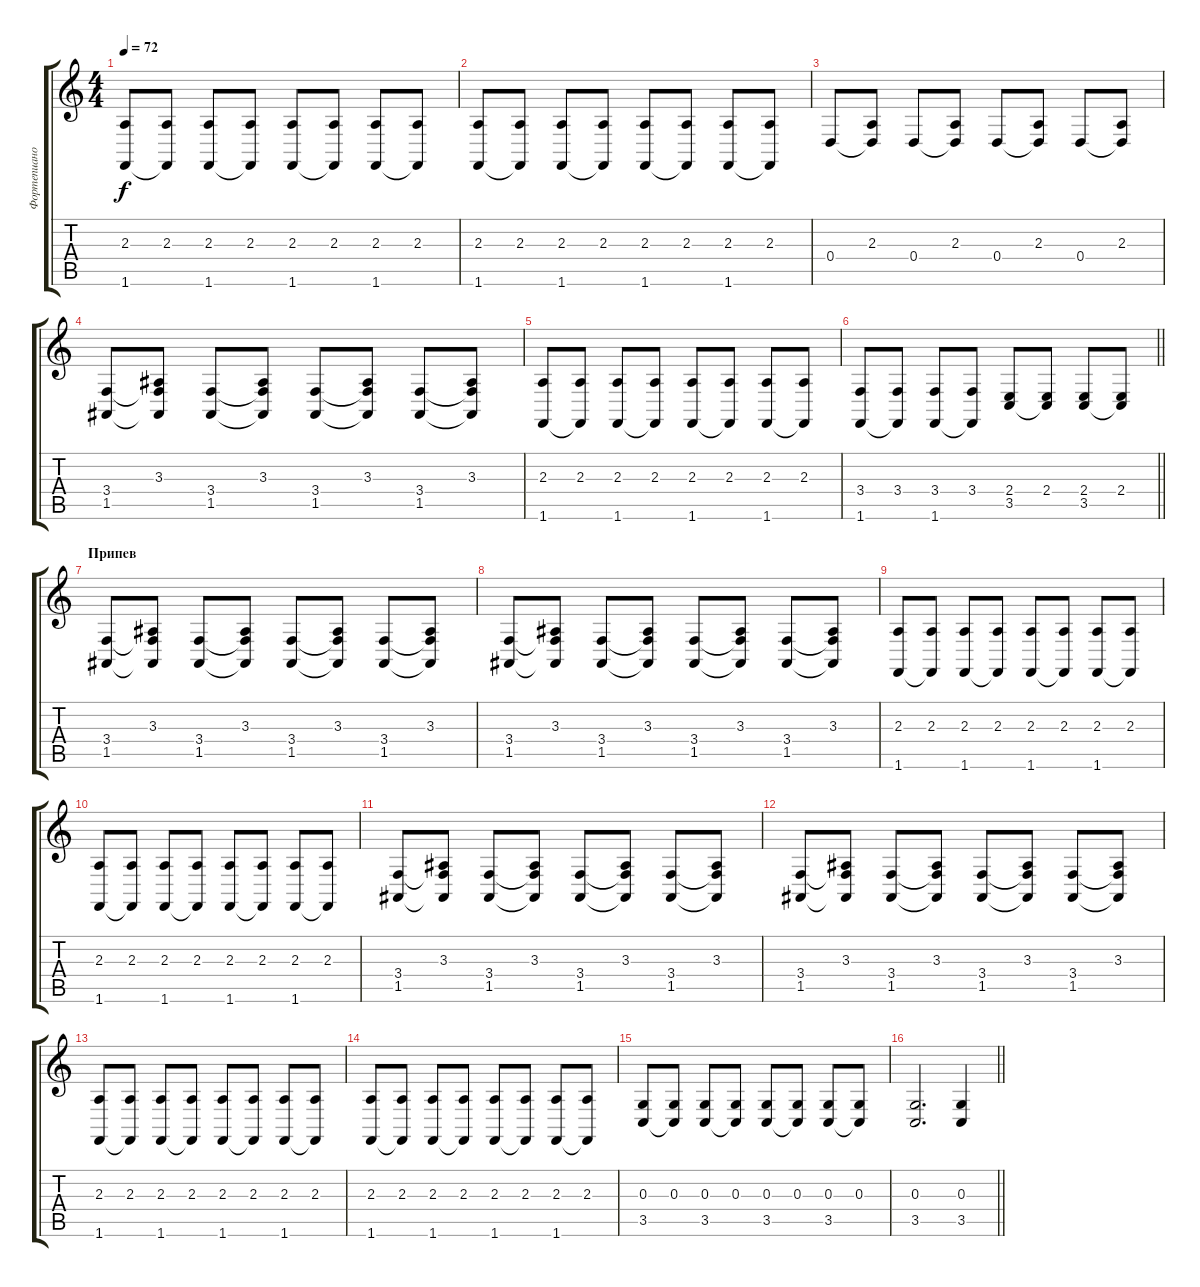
\track ("Фортепиано (л.р.)" "Фортепиано") {instrument acousticgrandpiano}
\staff {score tabs}
\tuning (E4 B3 G3 D3 A2 E2) {hide}
\ts (4 4)
\tempo 72
\clef g2
\ks c
(2.3 1.6).8{dy f} (2.3 1.6{t}).8 (2.3 1.6).8 (2.3 1.6{t}).8 (2.3 1.6).8 (2.3 1.6{t}).8 (2.3 1.6).8 (2.3 1.6{t}).8 |
(2.3 1.6).8 (2.3 1.6{t}).8 (2.3 1.6).8 (2.3 1.6{t}).8 (2.3 1.6).8 (2.3 1.6{t}).8 (2.3 1.6).8 (2.3 1.6{t}).8 |
0.4.8 (2.3 0.4{t}).8 0.4.8 (2.3 0.4{t}).8 0.4.8 (2.3 0.4{t}).8 0.4.8 (2.3 0.4{t}).8 |
(3.4 1.5).8 (3.3 3.4{t} 1.5{t}).8 (3.4 1.5).8 (3.3 3.4{t} 1.5{t}).8 (3.4 1.5).8 (3.3 3.4{t} 1.5{t}).8 (3.4 1.5).8 (3.3 3.4{t} 1.5{t}).8 |
(2.3 1.6).8 (2.3 1.6{t}).8 (2.3 1.6).8 (2.3 1.6{t}).8 (2.3 1.6).8 (2.3 1.6{t}).8 (2.3 1.6).8 (2.3 1.6{t}).8 |
\barLineRight lightlight
(3.4 1.6).8 (3.4 1.6{t}).8 (3.4 1.6).8 (3.4 1.6{t}).8 (2.4 3.5).8 (2.4 3.5{t}).8 (2.4 3.5).8 (2.4 3.5{t}).8 |
\section ("" "Припев")
(3.4 1.5).8 (3.3 3.4{t} 1.5{t}).8 (3.4 1.5).8 (3.3 3.4{t} 1.5{t}).8 (3.4 1.5).8 (3.3 3.4{t} 1.5{t}).8 (3.4 1.5).8 (3.3 3.4{t} 1.5{t}).8 |
(3.4 1.5).8 (3.3 3.4{t} 1.5{t}).8 (3.4 1.5).8 (3.3 3.4{t} 1.5{t}).8 (3.4 1.5).8 (3.3 3.4{t} 1.5{t}).8 (3.4 1.5).8 (3.3 3.4{t} 1.5{t}).8 |
(2.3 1.6).8 (2.3 1.6{t}).8 (2.3 1.6).8 (2.3 1.6{t}).8 (2.3 1.6).8 (2.3 1.6{t}).8 (2.3 1.6).8 (2.3 1.6{t}).8 |
(2.3 1.6).8 (2.3 1.6{t}).8 (2.3 1.6).8 (2.3 1.6{t}).8 (2.3 1.6).8 (2.3 1.6{t}).8 (2.3 1.6).8 (2.3 1.6{t}).8 |
(3.4 1.5).8 (3.3 3.4{t} 1.5{t}).8 (3.4 1.5).8 (3.3 3.4{t} 1.5{t}).8 (3.4 1.5).8 (3.3 3.4{t} 1.5{t}).8 (3.4 1.5).8 (3.3 3.4{t} 1.5{t}).8 |
(3.4 1.5).8 (3.3 3.4{t} 1.5{t}).8 (3.4 1.5).8 (3.3 3.4{t} 1.5{t}).8 (3.4 1.5).8 (3.3 3.4{t} 1.5{t}).8 (3.4 1.5).8 (3.3 3.4{t} 1.5{t}).8 |
(2.3 1.6).8 (2.3 1.6{t}).8 (2.3 1.6).8 (2.3 1.6{t}).8 (2.3 1.6).8 (2.3 1.6{t}).8 (2.3 1.6).8 (2.3 1.6{t}).8 |
(2.3 1.6).8 (2.3 1.6{t}).8 (2.3 1.6).8 (2.3 1.6{t}).8 (2.3 1.6).8 (2.3 1.6{t}).8 (2.3 1.6).8 (2.3 1.6{t}).8 |
(0.3 3.5).8 (0.3 3.5{t}).8 (0.3 3.5).8 (0.3 3.5{t}).8 (0.3 3.5).8 (0.3 3.5{t}).8 (0.3 3.5).8 (0.3 3.5{t}).8 |
\barLineRight lightlight
(0.3 3.5).2{d} (0.3 3.5).4
